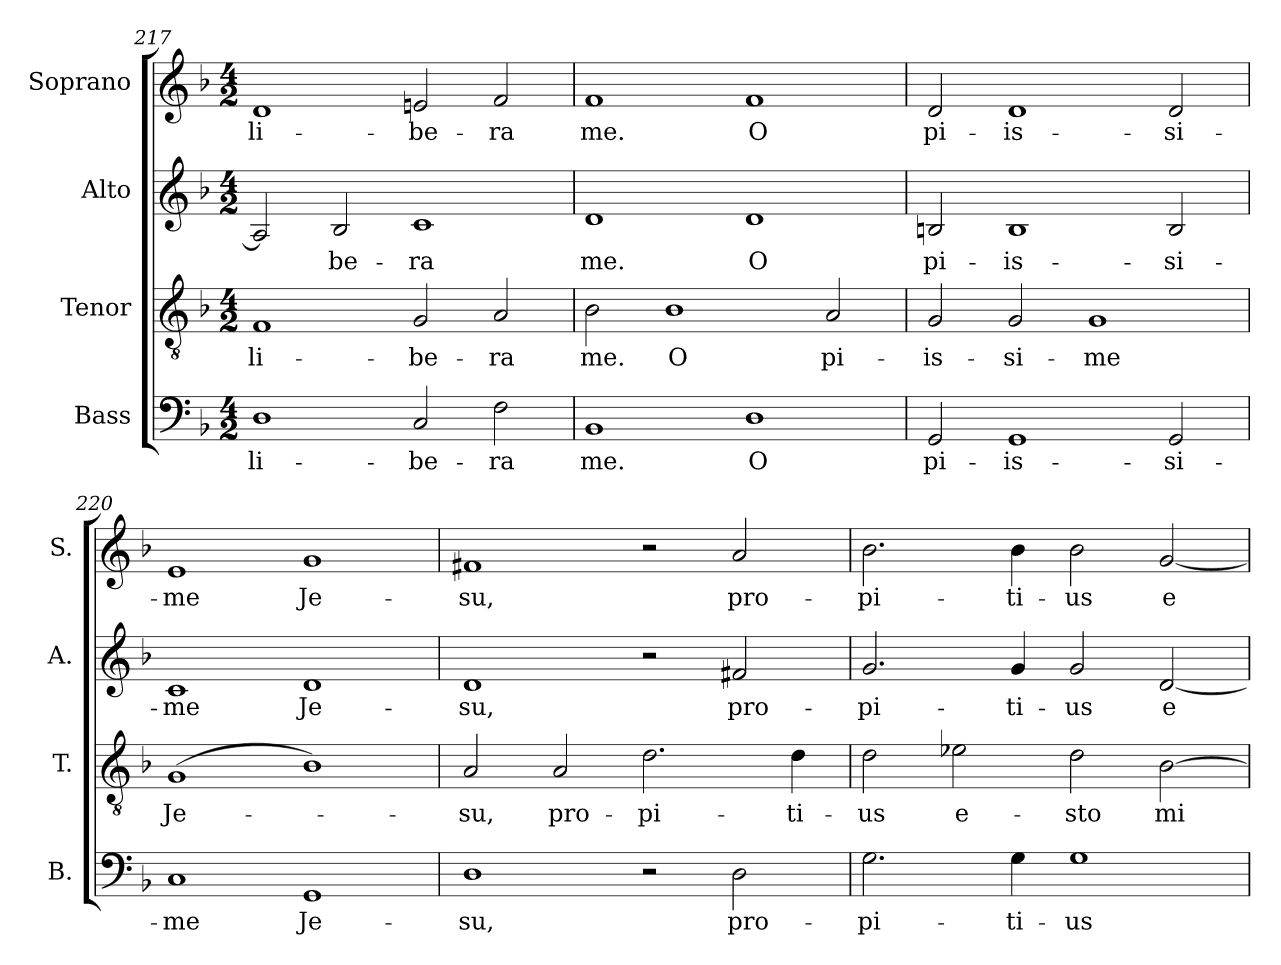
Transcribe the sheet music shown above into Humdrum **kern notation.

**kern	**text	**kern	**text	**kern	**text	**kern	**text
*part4	*part4	*part3	*part3	*part2	*part2	*part1	*part1
*staff4	*staff4	*staff3	*staff3	*staff2	*staff2	*staff1	*staff1
*I"Bass	*	*I"Tenor	*	*I"Alto	*	*I"Soprano	*
*I'B.	*	*I'T.	*	*I'A.	*	*I'S.	*
*clefF4	*	*clefGv2	*	*clefG2	*	*clefG2	*
*	*	*ITrd7c12	*	*	*	*	*
*k[b-]	*	*k[b-]	*	*k[b-]	*	*k[b-]	*
*F:	*	*F:	*	*F:	*	*F:	*
*M4/2	*	*M4/2	*	*M4/2	*	*M4/2	*
=217	=217	=217	=217	=217	=217	=217	=217
!	!LO:LY:b:color=#000000	!	!	!	!	!	!
!	!	!	!LO:LY:b:color=#000000	!	!	!	!
!	!	!	!	!	!	!	!LO:LY:b:color=#000000
1Di	li-	1FFi	li-	2Ai/]	.	1di	li-
!	!	!	!	!	!LO:LY:b:color=#000000	!	!
.	.	.	.	2B-i/	-be-	.	.
!	!LO:LY:b:color=#000000	!	!	!	!	!	!
!	!	!	!LO:LY:b:color=#000000	!	!	!	!
!	!	!	!	!	!LO:LY:b:color=#000000	!	!
!	!	!	!	!	!	!	!LO:LY:b:color=#000000
2Ci/	-be-	2GGi/	-be-	1ci	-ra	2eni/	-be-
!	!LO:LY:b:color=#000000	!	!	!	!	!	!
!	!	!	!LO:LY:b:color=#000000	!	!	!	!
!	!	!	!	!	!	!	!LO:LY:b:color=#000000
2Fi\	-ra	2AAi/	-ra	.	.	2fi/	-ra
=218	=218	=218	=218	=218	=218	=218	=218
!	!LO:LY:b:color=#000000	!	!	!	!	!	!
!	!	!	!LO:LY:b:color=#000000	!	!	!	!
!	!	!	!	!	!LO:LY:b:color=#000000	!	!
!	!	!	!	!	!	!	!LO:LY:b:color=#000000
1BB-i	me.	2BB-i\	me.	1di	me.	1fi	me.
!	!	!	!LO:LY:b:color=#000000	!	!	!	!
.	.	1BB-i	O	.	.	.	.
!	!LO:LY:b:color=#000000	!	!	!	!	!	!
!	!	!	!	!	!LO:LY:b:color=#000000	!	!
!	!	!	!	!	!	!	!LO:LY:b:color=#000000
1Di	O	.	.	1di	O	1fi	O
!	!	!	!LO:LY:b:color=#000000	!	!	!	!
.	.	2AAi/	pi-	.	.	.	.
=219	=219	=219	=219	=219	=219	=219	=219
!	!LO:LY:b:color=#000000	!	!	!	!	!	!
!	!	!	!LO:LY:b:color=#000000	!	!	!	!
!	!	!	!	!	!LO:LY:b:color=#000000	!	!
!	!	!	!	!	!	!	!LO:LY:b:color=#000000
2GGi/	pi-	2GGi/	-is-	2Bni/	pi-	2di/	pi-
!	!LO:LY:b:color=#000000	!	!	!	!	!	!
!	!	!	!LO:LY:b:color=#000000	!	!	!	!
!	!	!	!	!	!LO:LY:b:color=#000000	!	!
!	!	!	!	!	!	!	!LO:LY:b:color=#000000
1GGi	-is-	2GGi/	-si-	1Bi	-is-	1di	-is-
!	!	!	!LO:LY:b:color=#000000	!	!	!	!
.	.	1GGi	-me	.	.	.	.
!	!LO:LY:b:color=#000000	!	!	!	!	!	!
!	!	!	!	!	!LO:LY:b:color=#000000	!	!
!	!	!	!	!	!	!	!LO:LY:b:color=#000000
2GGi/	-si-	.	.	2Bi/	-si-	2di/	-si-
=220	=220	=220	=220	=220	=220	=220	=220
!	!LO:LY:b:color=#000000	!	!	!	!	!	!
!	!	!	!LO:LY:b:color=#000000	!	!	!	!
!	!	!	!	!	!LO:LY:b:color=#000000	!	!
!	!	!	!	!	!	!	!LO:LY:b:color=#000000
1Ci	-me	(1GGi	Je-	1ci	-me	1ei	-me
!	!LO:LY:b:color=#000000	!	!	!	!	!	!
!	!	!	!	!	!LO:LY:b:color=#000000	!	!
!	!	!	!	!	!	!	!LO:LY:b:color=#000000
1GGi	Je-	1BB-i)	.	1di	Je-	1gi	Je-
=221	=221	=221	=221	=221	=221	=221	=221
!	!LO:LY:b:color=#000000	!	!	!	!	!	!
!	!	!	!LO:LY:b:color=#000000	!	!	!	!
!	!	!	!	!	!LO:LY:b:color=#000000	!	!
!	!	!	!	!	!	!	!LO:LY:b:color=#000000
1Di	-su,	2AAi/	-su,	1di	-su,	1f#Xi	-su,
!	!	!	!LO:LY:b:color=#000000	!	!	!	!
.	.	2AAi/	pro-	.	.	.	.
!	!	!	!LO:LY:b:color=#000000	!	!	!	!
2r	.	2.Di\	-pi-	2r	.	2r	.
!	!LO:LY:b:color=#000000	!	!	!	!	!	!
!	!	!	!	!	!LO:LY:b:color=#000000	!	!
!	!	!	!	!	!	!	!LO:LY:b:color=#000000
2Di\	pro-	.	.	2f#Xi/	pro-	2ai/	pro-
!	!	!	!LO:LY:b:color=#000000	!	!	!	!
.	.	4Di\	-ti-	.	.	.	.
!!LO:LB:g=z
=222	=222	=222	=222	=222	=222	=222	=222
!	!LO:LY:b:color=#000000	!	!	!	!	!	!
!	!	!	!LO:LY:b:color=#000000	!	!	!	!
!	!	!	!	!	!LO:LY:b:color=#000000	!	!
!	!	!	!	!	!	!	!LO:LY:b:color=#000000
2.Gi\	-pi-	2Di\	-us	2.gi/	-pi-	2.b-i\	-pi-
!	!	!	!LO:LY:b:color=#000000	!	!	!	!
.	.	2E-Xi\	e-	.	.	.	.
!	!LO:LY:b:color=#000000	!	!	!	!	!	!
!	!	!	!	!	!LO:LY:b:color=#000000	!	!
!	!	!	!	!	!	!	!LO:LY:b:color=#000000
4Gi\	-ti-	.	.	4gi/	-ti-	4b-i\	-ti-
!	!LO:LY:b:color=#000000	!	!	!	!	!	!
!	!	!	!LO:LY:b:color=#000000	!	!	!	!
!	!	!	!	!	!LO:LY:b:color=#000000	!	!
!	!	!	!	!	!	!	!LO:LY:b:color=#000000
1Gi	-us	2Di\	-sto	2gi/	-us	2b-i\	-us
!	!	!	!LO:LY:b:color=#000000	!	!	!	!
!	!	!	!	!	!LO:LY:b:color=#000000	!	!
!	!	!	!	!	!	!	!LO:LY:b:color=#000000
.	.	[2BB-i\	mi-	[2di/	e-	[2gi/	e-
=	=	=	=	=	=	=	=
*-	*-	*-	*-	*-	*-	*-	*-
